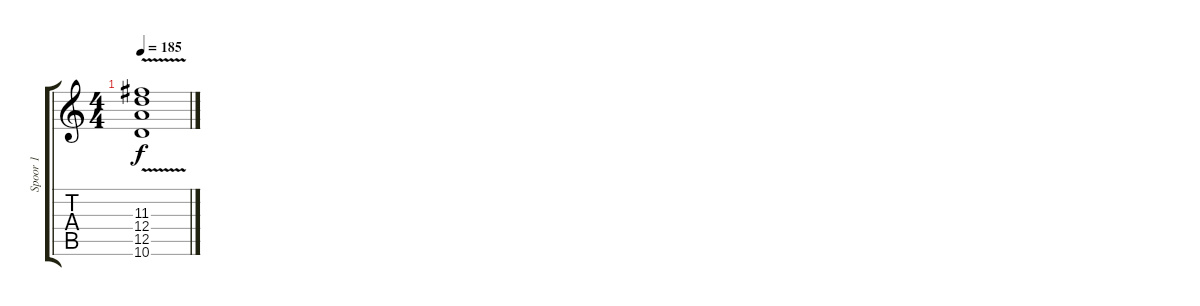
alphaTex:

\track ("Spoor 1" "Spoor 1") {instrument overdrivenguitar}
\staff {score tabs}
\tuning (E4 B3 G3 D3 A2 E2) {hide}
\ts (4 4)
\tempo 185
\clef g2
\ks c
(11.3{v} 12.4{v} 12.5{v} 10.6{v}).1{dy f}
